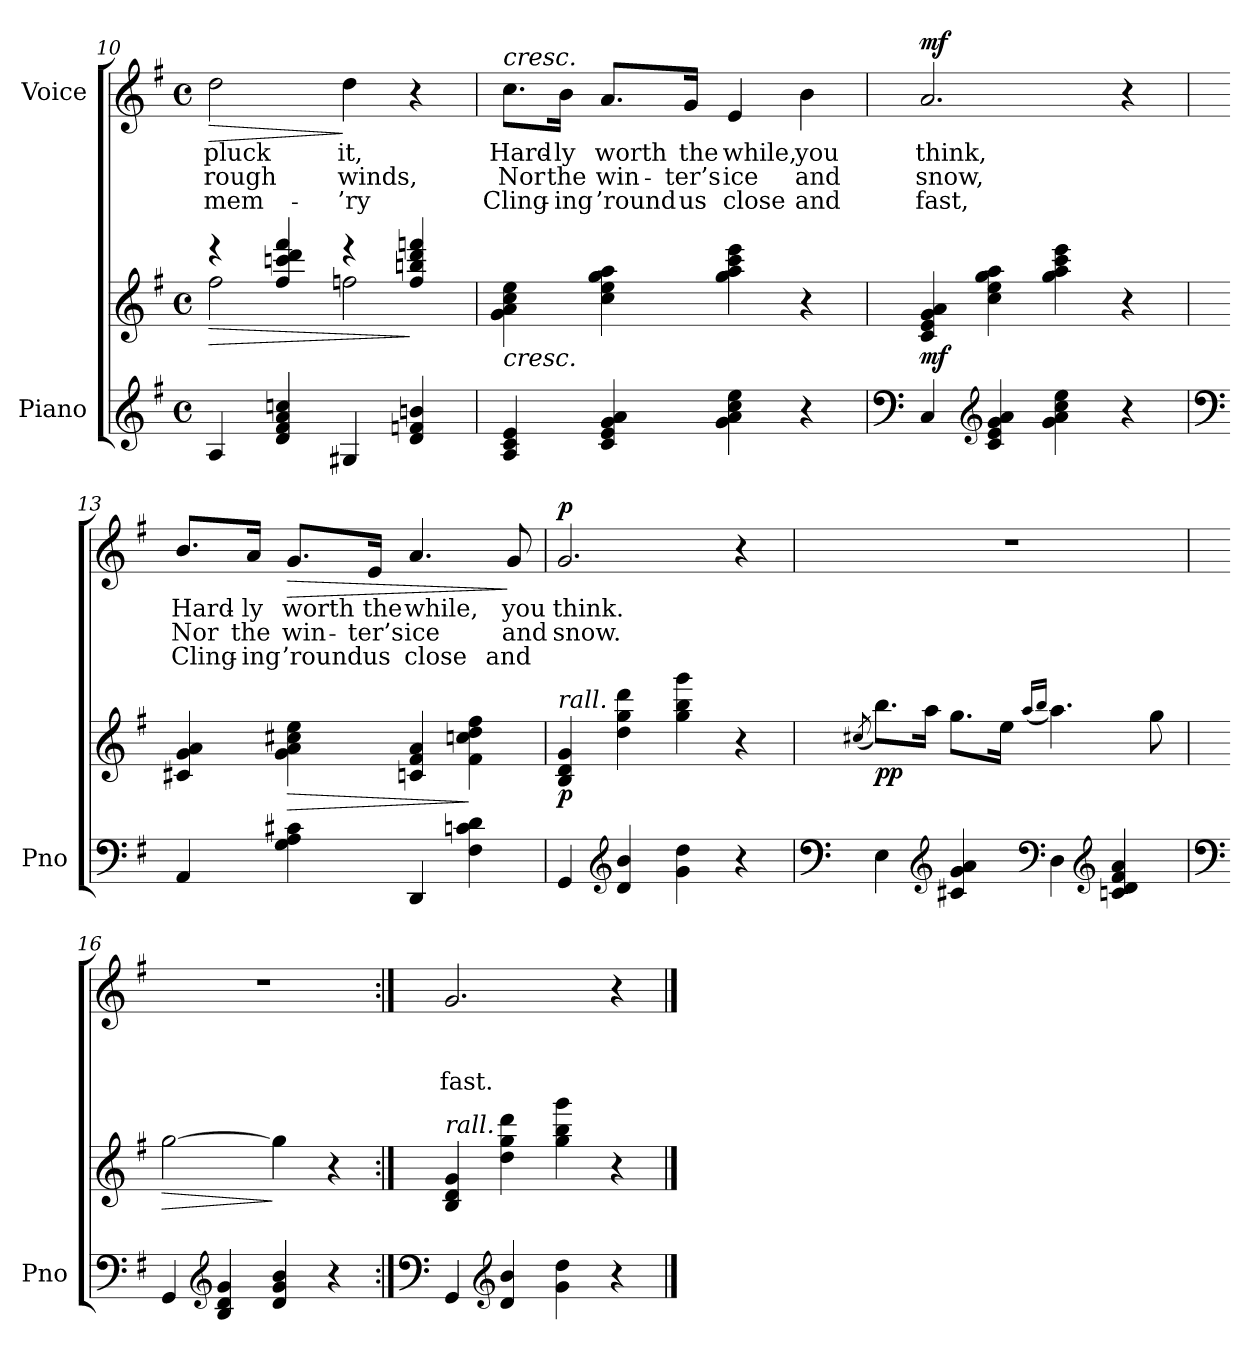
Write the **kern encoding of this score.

**kern	**kern	**dynam	**kern	**text	**text	**text	**dynam
*part2	*part2	*part2	*part1	*part1	*part1	*part1	*part1
*staff3	*staff2	*staff2/3	*staff1	*staff1	*staff1	*staff1	*staff1
*I"Piano	*	*	*I"Voice	*	*	*	*
*I'Pno	*	*	*	*	*	*	*
*clefG2	*clefG2	*	*clefG2	*	*	*	*
*k[f#]	*k[f#]	*	*k[f#]	*	*	*	*
*M4/4	*M4/4	*	*M4/4	*	*	*	*
*met(c)	*met(c)	*	*met(c)	*	*	*	*
=10	=10	=10	=10	=10	=10	=10	=10
!	!	!LO:HP:b	!	!	!	!	!LO:HP:b
*	*^	*	*	*	*	*	*
4A/	4r	2ff#\	>	2dd\	pluck	rough	mem-	>
4d/ 4f#/ 4a/ 4ccn/	4ff#/ 4cccn/ 4ddd/ 4fff#/	.	.	.	.	.	.	.
4G#X/	4r	2ffn\	.	4dd\	it,	winds,	-’ry	]
4d/ 4fn/ 4bn/	4ff/ 4bbn/ 4ddd/ 4fffn/	.	]	4r	.	.	.	.
*	*v	*v	*	*	*	*	*	*
=11	=11	=11	=11	=11	=11	=11	=11
!	!	!	!LO:TX:a:i:t=cresc.	!	!	!	!
!	!LO:TX:b:i:t=cresc.	!	!	!	!	!	!
4A/ 4c/ 4e/	4g\ 4a\ 4cc\ 4ee\	.	8.cc\L	Hard-	Nor	Cling-	.
.	.	.	16b\Jk	-ly	the	-ing	.
4c/ 4e/ 4g/ 4a/	4cc\ 4ee\ 4gg\ 4aa\	.	8.a/L	worth	win-	’round	.
.	.	.	16g/Jk	the	-ter’s	us	.
4g\ 4a\ 4cc\ 4ee\	4gg\ 4aa\ 4ccc\ 4eee\	.	4e/	while,	ice	close	.
4r	4r	.	4b\	you	and	and	.
=12	=12	=12	=12	=12	=12	=12	=12
*clefF4	*	*	*	*	*	*	*
!	!	!LO:DY:b	!	!	!	!	!LO:DY:a
4C/	4c/ 4e/ 4g/ 4a/	mf	2.a/	think,	snow,	fast,	mf
*clefG2	*	*	*	*	*	*	*
4c/ 4e/ 4g/ 4a/	4cc\ 4ee\ 4gg\ 4aa\	.	.	.	.	.	.
4g\ 4a\ 4cc\ 4ee\	4gg\ 4aa\ 4ccc\ 4eee\	.	.	.	.	.	.
4r	4r	.	4r	.	.	.	.
=13	=13	=13	=13	=13	=13	=13	=13
*clefF4	*	*	*	*	*	*	*
4AA/	4c#X/ 4g/ 4a/	.	8.b/L	Hard-	Nor	Cling-	.
.	.	.	16a/Jk	-ly	the	-ing	.
!	!	!LO:HP:b	!	!	!	!	!LO:HP:b
4G\ 4A\ 4c#X\	4g\ 4a\ 4cc#X\ 4ee\	>	8.g/L	worth	win-	’round	>
.	.	.	16e/Jk	the	-ter’s	us	.
4DD/	4cn/ 4f#/ 4a/	.	4.a/	while,	ice	close	.
4F#\ 4cn\ 4d\	4f#\ 4ccn\ 4dd\ 4ff#\	]	.	.	.	.	.
.	.	.	8g/	you	and	and	]
=14	=14	=14	=14	=14	=14	=14	=14
!	!LO:TX:i:t=rall.	!	!	!	!	!	!
!	!	!LO:DY:b	!	!	!	!	!LO:DY:a
4GG/	4B/ 4d/ 4g/	p	2.g/	think.	snow.	.	p
*clefG2	*	*	*	*	*	*	*
4d/ 4b/	4dd\ 4gg\ 4ddd\	.	.	.	.	.	.
4g\ 4dd\	4gg\ 4bb\ 4ggg\	.	.	.	.	.	.
4r	4r	.	4r	.	.	.	.
=15	=15	=15	=15	=15	=15	=15	=15
*clefF4	*	*	*	*	*	*	*
.	(8qcc#X/	.	.	.	.	.	.
!	!	!LO:DY:b	!	!	!	!	!
4E\	8.bb\L)	pp	1r	.	.	.	.
.	16aa\Jk	.	.	.	.	.	.
*clefG2	*	*	*	*	*	*	*
4c#X/ 4g/ 4a/	8.gg\L	.	.	.	.	.	.
.	16ee\Jk	.	.	.	.	.	.
*clefF4	*	*	*	*	*	*	*
.	(16qaa/LL	.	.	.	.	.	.
.	16qbb/JJ	.	.	.	.	.	.
4D\	4.aa\)	.	.	.	.	.	.
*clefG2	*	*	*	*	*	*	*
4cn/ 4d/ 4f#/ 4a/	.	.	.	.	.	.	.
.	8gg\	.	.	.	.	.	.
=16	=16	=16	=16	=16	=16	=16	=16
*clefF4	*	*	*	*	*	*	*
!	!	!LO:HP:b	!	!	!	!	!
4GG/	[2gg\	>	1r	.	.	.	.
*clefG2	*	*	*	*	*	*	*
4B/ 4d/ 4g/	.	.	.	.	.	.	.
4d/ 4g/ 4b/	4gg\]	]	.	.	.	.	.
4r	4r	.	.	.	.	.	.
=17:|!	=17:|!	=17:|!	=17:|!	=17:|!	=17:|!	=17:|!	=17:|!
*clefF4	*	*	*	*	*	*	*
!	!LO:TX:i:t=rall.	!	!	!	!	!	!
4GG/	4B/ 4d/ 4g/	.	2.g/	.	.	fast.	.
*clefG2	*	*	*	*	*	*	*
4d/ 4b/	4dd\ 4gg\ 4ddd\	.	.	.	.	.	.
4g\ 4dd\	4gg\ 4bb\ 4ggg\	.	.	.	.	.	.
4r	4r	.	4r	.	.	.	.
==	==	==	==	==	==	==	==
*-	*-	*-	*-	*-	*-	*-	*-
